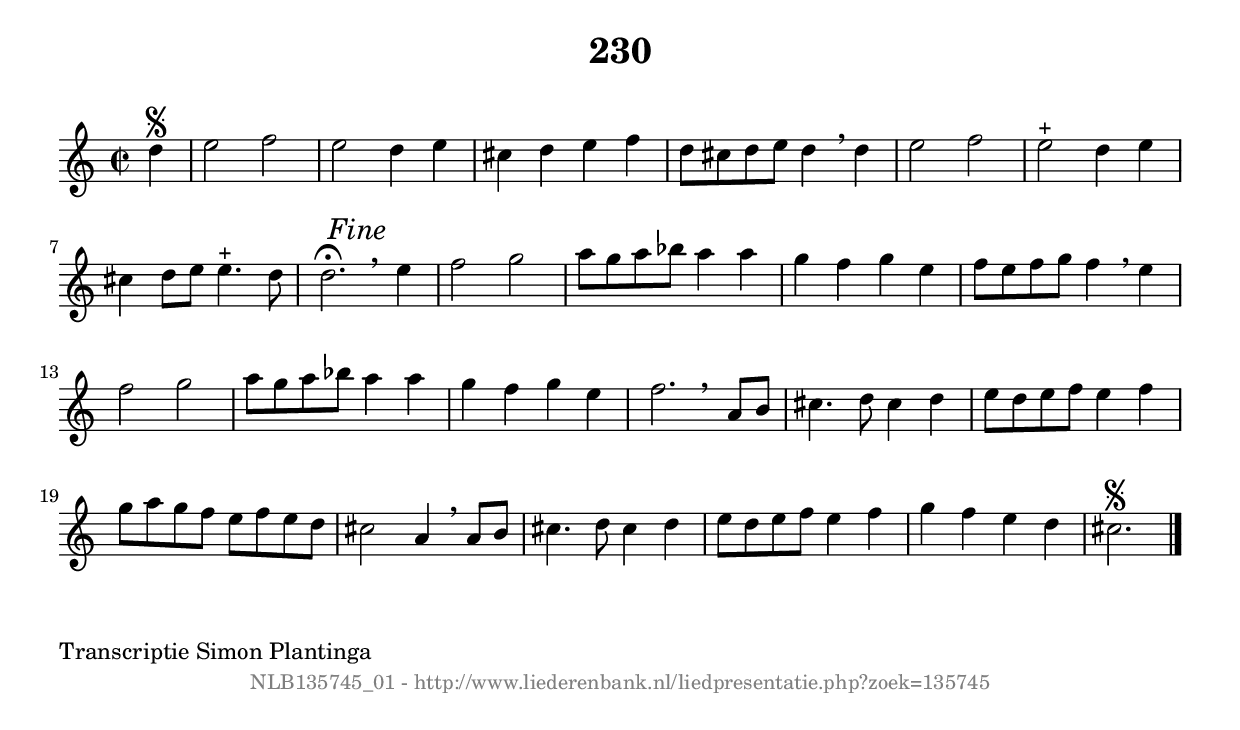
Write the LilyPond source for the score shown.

%
% produced by wce2krn 1.64 (7 June 2014)
%
\version"2.16"
#(append! paper-alist '(("long" . (cons (* 210 mm) (* 2000 mm)))))
#(set-default-paper-size "long")
sb = {\breathe}
mBreak = {\breathe }
bBreak = {\breathe }
x = {\once\override NoteHead #'style = #'cross }
gl=\glissando
itime={\override Staff.TimeSignature #'stencil = ##f }
ficta = {\once\set suggestAccidentals = ##t}
fine = {\once\override Score.RehearsalMark #'self-alignment-X = #1 \mark \markup {\italic{Fine}}}
dc = {\once\override Score.RehearsalMark #'self-alignment-X = #1 \mark \markup {\italic{D.C.}}}
dcf = {\once\override Score.RehearsalMark #'self-alignment-X = #1 \mark \markup {\italic{D.C. al Fine}}}
dcc = {\once\override Score.RehearsalMark #'self-alignment-X = #1 \mark \markup {\italic{D.C. al Coda}}}
ds = {\once\override Score.RehearsalMark #'self-alignment-X = #1 \mark \markup {\italic{D.S.}}}
dsf = {\once\override Score.RehearsalMark #'self-alignment-X = #1 \mark \markup {\italic{D.S. al Fine}}}
dsc = {\once\override Score.RehearsalMark #'self-alignment-X = #1 \mark \markup {\italic{D.S. al Coda}}}
pv = {\set Score.repeatCommands = #'((volta "1"))}
sv = {\set Score.repeatCommands = #'((volta "2"))}
tv = {\set Score.repeatCommands = #'((volta "3"))}
qv = {\set Score.repeatCommands = #'((volta "4"))}
xv = {\set Score.repeatCommands = #'((volta #f))}
\header{ tagline = ""
title = "230"
}
\score {{
\key d \dorian
\relative g'
{
\set melismaBusyProperties = #'()
\partial 32*8
\time 2/2
\tempo 4=120
\override Score.MetronomeMark #'transparent = ##t
\override Score.RehearsalMark #'break-visibility = #(vector #t #t #f)
d'4\segno | e2 f2 | e2 d4 e4 | cis4 d4 e4 f4 | d8 cis8 d8 e8 d4 \mBreak
d4 | e2 f2 | e2^"+" d4 e4 | cis4 d8 e8 e4.^"+" d8 | d2.^\fermata\fine \bar ":|:" \bBreak
e4 | f2 g2 | a8 g8 a8 bes8 a4 a4 | g4 f4 g4 e4 | f8 e8 f8 g8 f4 \mBreak
e4 | f2 g2 | a8 g8 a8 bes8 a4 a4 | g4 f4 g4 e4 | f2. \bar ":|:" \bBreak
a,8 b8 | cis4. d8 cis4 d4 | e8 d8 e8 f8 e4 f4 | g8 a8 g8 f8 e8 f8 e8 d8 | cis2 a4 \mBreak
a8 b8 | cis4. d8 cis4 d4 | e8 d8 e8 f8 e4 f4 | g4 f4 e4 d4 | cis2.\segno \bar "|."
 }}
 \midi { }
 \layout {
            indent = 0.0\cm
}
}
\markup { \wordwrap-string #" 
Transcriptie Simon Plantinga
"}
\markup { \vspace #0 } \markup { \with-color #grey \fill-line { \center-column { \smaller "NLB135745_01 - http://www.liederenbank.nl/liedpresentatie.php?zoek=135745" } } }
